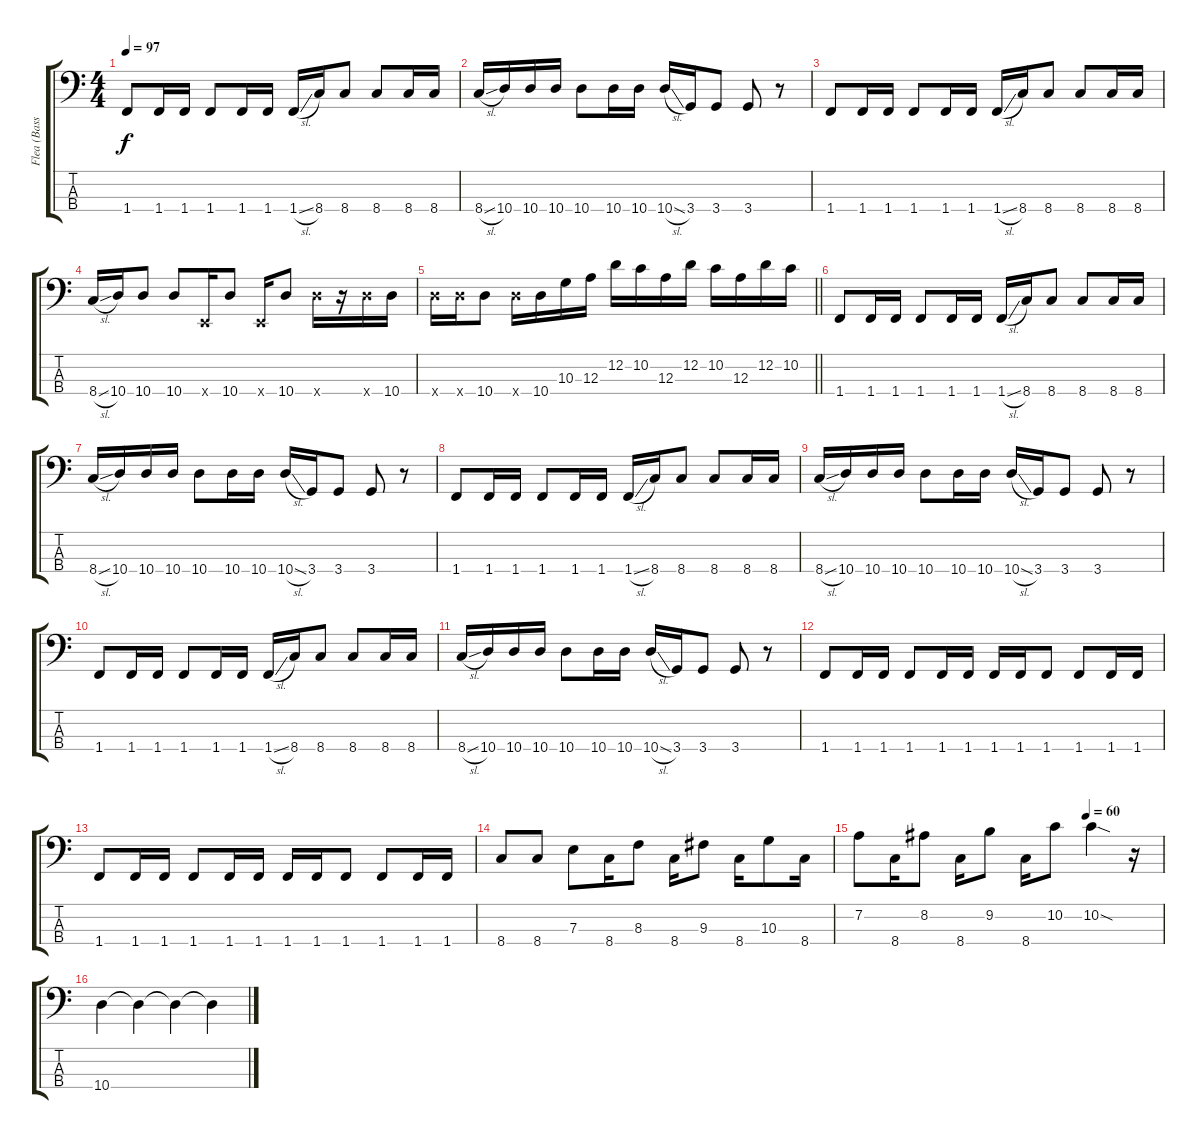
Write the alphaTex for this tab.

\track ("Flea (Bass)" "Flea (Bass") {instrument electricbassfinger}
\staff {score tabs}
\tuning (G2 D2 A1 E1) {hide}
\ts (4 4)
\tempo 97
\clef f4
\ks c
1.4.8{dy f} 1.4.16 1.4.16 1.4.8 1.4.16 1.4.16 1.4{sl}.16 8.4.16 8.4.8 8.4.8 8.4.16 8.4.16 |
8.4{sl}.16 10.4.16 10.4.16 10.4.16 10.4.8 10.4.16 10.4.16 10.4{sl}.16 3.4.16 3.4.8 3.4.8 r.8 |
1.4.8 1.4.16 1.4.16 1.4.8 1.4.16 1.4.16 1.4{sl}.16 8.4.16 8.4.8 8.4.8 8.4.16 8.4.16 |
8.4{sl}.16 10.4.16 10.4.8 10.4.8 0.4{x}.16 10.4.8 0.4{x}.16 10.4.8 10.4{x}.16 r.16 10.4{x}.16 10.4.16 |
\barLineRight lightlight
10.4{x}.16 10.4{x}.16 10.4.8 10.4{x}.16 10.4.16 10.3.16 12.3.16 12.2.16 10.2.16 12.3.16 12.2.16 10.2.16 12.3.16 12.2.16 10.2.16 |
1.4.8 1.4.16 1.4.16 1.4.8 1.4.16 1.4.16 1.4{sl}.16 8.4.16 8.4.8 8.4.8 8.4.16 8.4.16 |
8.4{sl}.16 10.4.16 10.4.16 10.4.16 10.4.8 10.4.16 10.4.16 10.4{sl}.16 3.4.16 3.4.8 3.4.8 r.8 |
1.4.8 1.4.16 1.4.16 1.4.8 1.4.16 1.4.16 1.4{sl}.16 8.4.16 8.4.8 8.4.8 8.4.16 8.4.16 |
8.4{sl}.16 10.4.16 10.4.16 10.4.16 10.4.8 10.4.16 10.4.16 10.4{sl}.16 3.4.16 3.4.8 3.4.8 r.8 |
1.4.8 1.4.16 1.4.16 1.4.8 1.4.16 1.4.16 1.4{sl}.16 8.4.16 8.4.8 8.4.8 8.4.16 8.4.16 |
8.4{sl}.16 10.4.16 10.4.16 10.4.16 10.4.8 10.4.16 10.4.16 10.4{sl}.16 3.4.16 3.4.8 3.4.8 r.8 |
1.4.8 1.4.16 1.4.16 1.4.8 1.4.16 1.4.16 1.4.16 1.4.16 1.4.8 1.4.8 1.4.16 1.4.16 |
1.4.8 1.4.16 1.4.16 1.4.8 1.4.16 1.4.16 1.4.16 1.4.16 1.4.8 1.4.8 1.4.16 1.4.16 |
8.4.8 8.4.8 7.3.8 8.4.16 8.3.8 8.4.16 9.3.8 8.4.16 10.3.8 8.4.16 |
\tempo (60 0.75)
7.2.8 8.4.16 8.2.8 8.4.16 9.2.8 8.4.16 10.2.8 10.2{sod}.4 r.16 |
10.4.4 10.4{t}.4 10.4{t}.4 10.4{t}.4
